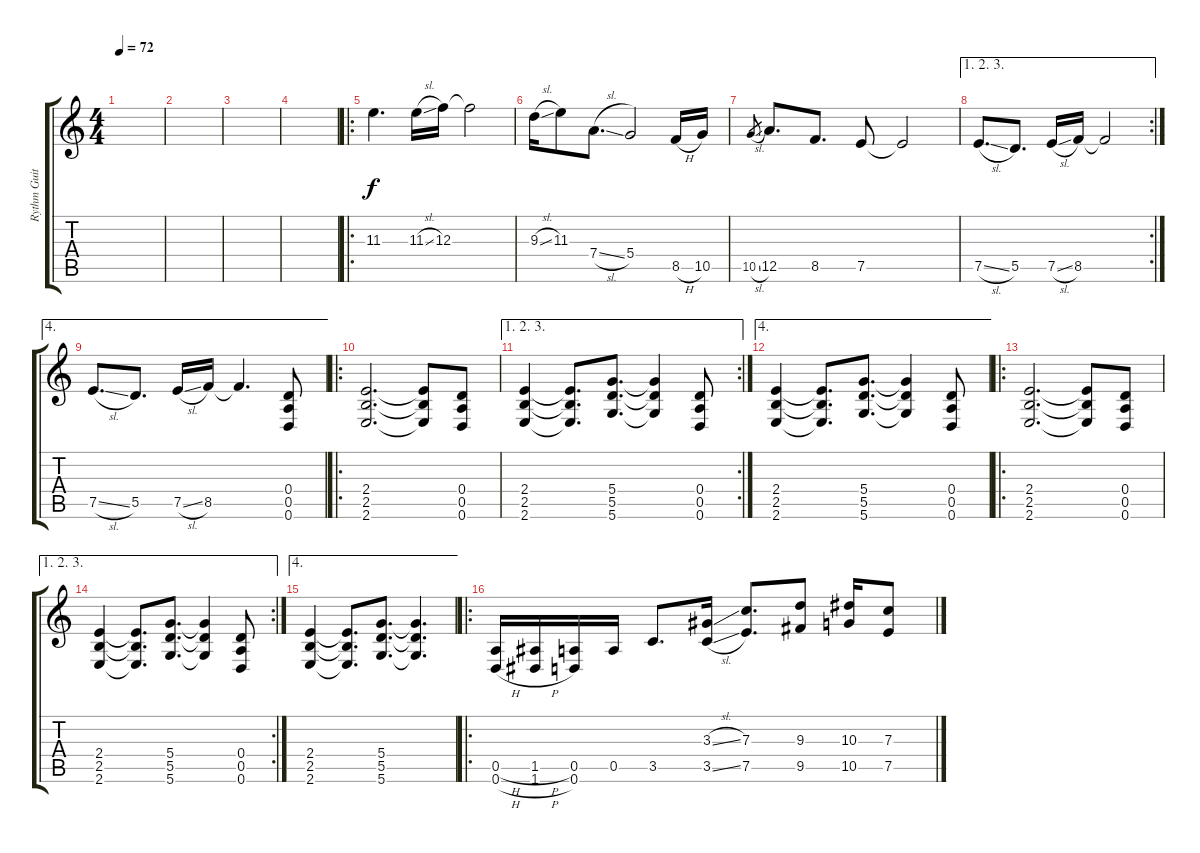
\track ("Rythm Guitar" "Rythm Guit") {instrument overdrivenguitar}
\staff {score tabs}
\tuning (E4 A3 F3 D3 A2 D2) {hide}
\ts (4 4)
\tempo 72
\clef g2
\ks c
|
|
|
|
\ro
11.3.4{d volume 13 instrument distortionguitar} 11.3{sl}.16 12.3.16 12.3{t}.2 |
9.3{sl}.16 11.3.8 7.4{sl}.8{d} 5.4.2 8.5{h}.16 10.5.16 |
10.5{sl}.8{gr} 12.5.8{d} 8.5.8{d} 7.5.8 7.5{t}.2 |
\ae (1 2 3)
\rc 2
7.5{sl}.8{d} 5.5.8{d} 7.5{sl}.16 8.5.16 8.5{t}.2 |
\ae 4
7.5{sl}.8{d} 5.5.8{d} 7.5{sl}.16 8.5.16 8.5{t}.4{d} (0.4 0.5 0.6).8{instrument overdrivenguitar} |
\ro
(2.4 2.5 2.6).2{d} (2.4{t} 2.5{t} 2.6{t}).8 (0.4 0.5 0.6).8 |
\ae (1 2 3)
\rc 2
(2.4 2.5 2.6).4 (2.4{t} 2.5{t} 2.6{t}).8{d} (5.4 5.5 5.6).8{d} (5.4{t} 5.5{t} 5.6{t}).4 (0.4 0.5 0.6).8 |
\ae 4
(2.4 2.5 2.6).4 (2.4{t} 2.5{t} 2.6{t}).8{d} (5.4 5.5 5.6).8{d} (5.4{t} 5.5{t} 5.6{t}).4 (0.4 0.5 0.6).8 |
\ro
(2.4 2.5 2.6).2{d} (2.4{t} 2.5{t} 2.6{t}).8 (0.4 0.5 0.6).8 |
\ae (1 2 3)
\rc 2
(2.4 2.5 2.6).4 (2.4{t} 2.5{t} 2.6{t}).8{d} (5.4 5.5 5.6).8{d} (5.4{t} 5.5{t} 5.6{t}).4 (0.4 0.5 0.6).8 |
\ae 4
(2.4 2.5 2.6).4 (2.4{t} 2.5{t} 2.6{t}).8{d} (5.4 5.5 5.6).8{d} (5.4{t} 5.5{t} 5.6{t}).4{d} |
\ro
(0.5{h} 0.6{h}).16 (1.5{h} 1.6{h}).16 (0.5 0.6).16 0.5.16 3.5.8{d} (3.3{sl} 3.5{sl}).16 (7.3 7.5).8{d} (9.3 9.5).8 (10.3 10.5).16 (7.3 7.5).8
